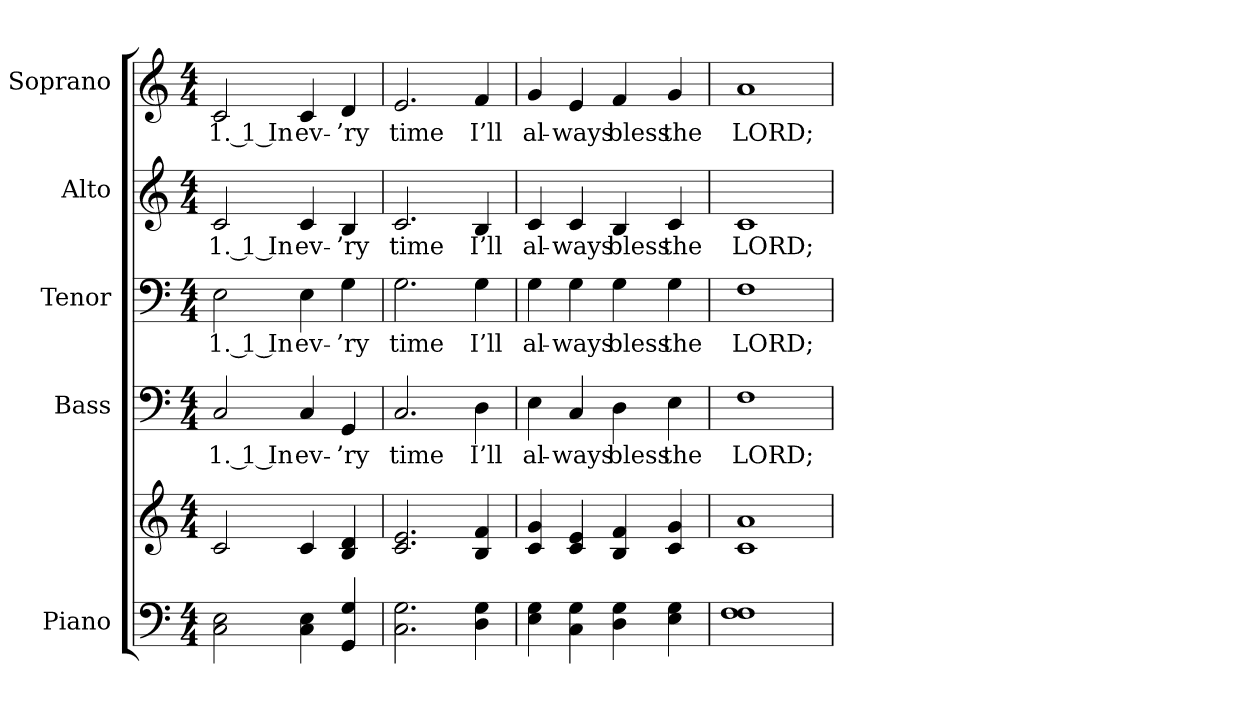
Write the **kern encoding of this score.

**kern	**kern	**kern	**text	**kern	**text	**kern	**text	**kern	**text
*part5	*part5	*part4	*part4	*part3	*part3	*part2	*part2	*part1	*part1
*staff6	*staff5	*staff4	*staff4	*staff3	*staff3	*staff2	*staff2	*staff1	*staff1
*I"Piano	*	*I"Bass	*	*I"Tenor	*	*I"Alto	*	*I"Soprano	*
*I'Pno.	*	*I'B.	*	*I'T.	*	*I'A.	*	*I'S.	*
!!LO:PB:g=z
*clefF4	*clefG2	*clefF4	*	*clefF4	*	*clefG2	*	*clefG2	*
*k[]	*k[]	*k[]	*	*k[]	*	*k[]	*	*k[]	*
*C:	*C:	*C:	*	*C:	*	*C:	*	*C:	*
*M4/4	*M4/4	*M4/4	*	*M4/4	*	*M4/4	*	*M4/4	*
*MM170	*MM170	*MM170	*	*MM170	*	*MM170	*	*MM170	*
=1	=1	=1	=1	=1	=1	=1	=1	=1	=1
!	!	!	!LO:LY:b:color=#000000	!	!	!	!	!	!
!	!	!	!	!	!LO:LY:b:color=#000000	!	!	!	!
!	!	!	!	!	!	!	!LO:LY:b:color=#000000	!	!
!	!	!	!	!	!	!	!	!	!LO:LY:b:color=#000000
2Ci\ 2Ei	2ci/	2Ci/	1. 1 In	2Ei\	1. 1 In	2ci/	1. 1 In	2ci/	1. 1 In
!	!	!	!LO:LY:b:color=#000000	!	!	!	!	!	!
!	!	!	!	!	!LO:LY:b:color=#000000	!	!	!	!
!	!	!	!	!	!	!	!LO:LY:b:color=#000000	!	!
!	!	!	!	!	!	!	!	!	!LO:LY:b:color=#000000
4Ci\ 4Ei	4ci/	4Ci/	ev-	4Ei\	ev-	4ci/	ev-	4ci/	ev-
!	!	!	!LO:LY:b:color=#000000	!	!	!	!	!	!
!	!	!	!	!	!LO:LY:b:color=#000000	!	!	!	!
!	!	!	!	!	!	!	!LO:LY:b:color=#000000	!	!
!	!	!	!	!	!	!	!	!	!LO:LY:b:color=#000000
4GGi/ 4Gi	4Bi/ 4di	4GGi/	-’ry	4Gi\	-’ry	4Bi/	-’ry	4di/	-’ry
=2	=2	=2	=2	=2	=2	=2	=2	=2	=2
!	!	!	!LO:LY:b:color=#000000	!	!	!	!	!	!
!	!	!	!	!	!LO:LY:b:color=#000000	!	!	!	!
!	!	!	!	!	!	!	!LO:LY:b:color=#000000	!	!
!	!	!	!	!	!	!	!	!	!LO:LY:b:color=#000000
2.Ci\ 2.Gi	2.ci/ 2.ei	2.Ci/	time	2.Gi\	time	2.ci/	time	2.ei/	time
!	!	!	!LO:LY:b:color=#000000	!	!	!	!	!	!
!	!	!	!	!	!LO:LY:b:color=#000000	!	!	!	!
!	!	!	!	!	!	!	!LO:LY:b:color=#000000	!	!
!	!	!	!	!	!	!	!	!	!LO:LY:b:color=#000000
4Di\ 4Gi	4Bi/ 4fi	4Di\	I’ll	4Gi\	I’ll	4Bi/	I’ll	4fi/	I’ll
=3	=3	=3	=3	=3	=3	=3	=3	=3	=3
!	!	!	!LO:LY:b:color=#000000	!	!	!	!	!	!
!	!	!	!	!	!LO:LY:b:color=#000000	!	!	!	!
!	!	!	!	!	!	!	!LO:LY:b:color=#000000	!	!
!	!	!	!	!	!	!	!	!	!LO:LY:b:color=#000000
4Ei\ 4Gi	4ci/ 4gi	4Ei\	al-	4Gi\	al-	4ci/	al-	4gi/	al-
!	!	!	!LO:LY:b:color=#000000	!	!	!	!	!	!
!	!	!	!	!	!LO:LY:b:color=#000000	!	!	!	!
!	!	!	!	!	!	!	!LO:LY:b:color=#000000	!	!
!	!	!	!	!	!	!	!	!	!LO:LY:b:color=#000000
4Ci\ 4Gi	4ci/ 4ei	4Ci/	-ways	4Gi\	-ways	4ci/	-ways	4ei/	-ways
!	!	!	!LO:LY:b:color=#000000	!	!	!	!	!	!
!	!	!	!	!	!LO:LY:b:color=#000000	!	!	!	!
!	!	!	!	!	!	!	!LO:LY:b:color=#000000	!	!
!	!	!	!	!	!	!	!	!	!LO:LY:b:color=#000000
4Di\ 4Gi	4Bi/ 4fi	4Di\	bless	4Gi\	bless	4Bi/	bless	4fi/	bless
!	!	!	!LO:LY:b:color=#000000	!	!	!	!	!	!
!	!	!	!	!	!LO:LY:b:color=#000000	!	!	!	!
!	!	!	!	!	!	!	!LO:LY:b:color=#000000	!	!
!	!	!	!	!	!	!	!	!	!LO:LY:b:color=#000000
4Ei\ 4Gi	4ci/ 4gi	4Ei\	the	4Gi\	the	4ci/	the	4gi/	the
=4	=4	=4	=4	=4	=4	=4	=4	=4	=4
!	!	!	!LO:LY:b:color=#000000	!	!	!	!	!	!
!	!	!	!	!	!LO:LY:b:color=#000000	!	!	!	!
!	!	!	!	!	!	!	!LO:LY:b:color=#000000	!	!
!	!	!	!	!	!	!	!	!	!LO:LY:b:color=#000000
1Fi 1Fi	1ci 1ai	1Fi	LORD;	1Fi	LORD;	1ci	LORD;	1ai	LORD;
=	=	=	=	=	=	=	=	=	=
*-	*-	*-	*-	*-	*-	*-	*-	*-	*-
